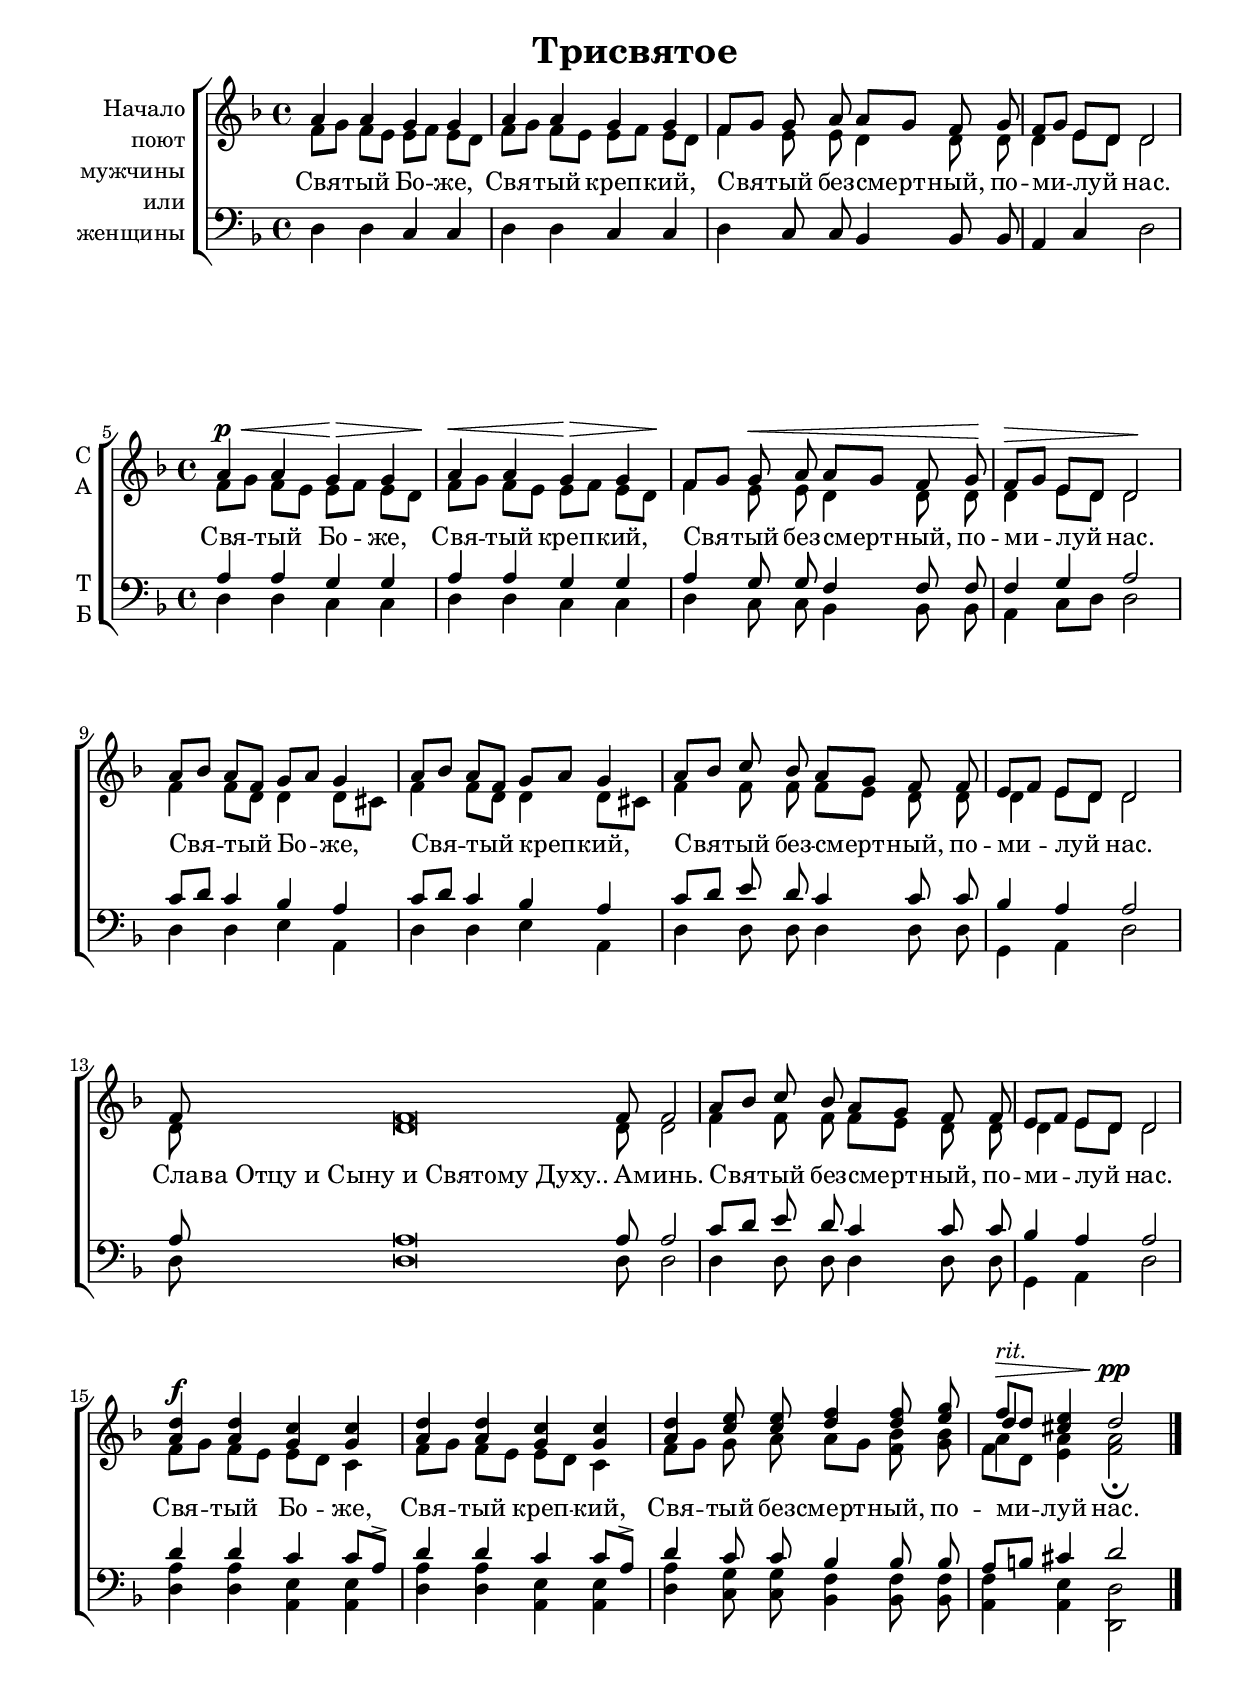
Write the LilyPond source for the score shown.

\version "2.18.2"

% закомментируйте строку ниже, чтобы получался pdf с навигацией
#(ly:set-option 'point-and-click #f)
#(ly:set-option 'midi-extension "mid")


\header {
  title = "Трисвятое"
  % FIXME! Кто автор?
  % author = ?
  % Удалить строку версии LilyPond 
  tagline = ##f
}

\paper {
  #(set-paper-size "a4")
}

global = {
  \key d \minor
  \time 4/4
  \autoBeamOff
}

sopranoz = \relative c'' {
  \global
  % Вписывайте музыку сюда
  a4 a g g
  a a g g
  f8[ g] g a a[ g] f g
  f[ g] e[ d] d2
}

altoz = \relative c' {
  \global
  % Вписывайте музыку сюда
  f8[ g] f[ e] e[ f] e[ d]
  f[ g] f[ e] e[ f] e[ d]
  f4 e8 e d4 d8 d
  d4 e8[ d] d2
  
}

tenorz = \relative c {
  \global
  % Вписывайте музыку сюда
  d4 d c c
  d d c c
  d c8 c bes4 bes8 bes
  a4 c d2
}

soprano = \relative c'' {
  \global
  \set Score.currentBarNumber = #5
  \override Score.BarNumber.break-visibility = #begin-of-line-visible
  % Вписывайте музыку сюда
  a4 a g g
  a a g g
  f8[ g] g a a[ g] f g
  f[ g] e[ d] d2
  
  a'8[ bes] a[ f] g[ a] g4
  a8[ bes] a[ f] g[ a] g4
  a8[ bes] c bes a[ g] f f
  e[ f] e[ d] d2
  \cadenzaOn f8 f\breve f8 f2 \cadenzaOff \bar "|"
  a8[ bes] c bes a[ g] f f
  e[ f] e[ d] d2
  <a' d>4 q <g c> q
  <a d> q <g c> q
  <a d> <c e>8 q <d f>4 q8 <e g>
  << { f8[ d] } \new Voice {\voiceThree d4} >> \voiceOne <cis e>4 d2 \bar "|."
}

alto = \relative c' {
  \global
  \dynamicUp
  % Вписывайте музыку сюда
  f8[\p\< g] f[ e] e[\> f] e[ d]\!
  f[\< g] f[ e] e[\> f] e[ d]\!
  f4 e8\< e d4 d8 d\!
  d4\> e8[ d] d2\!
  f4 f8[ d] d4 d8[ cis]
  f4 f8[ d] d4 d8[ cis]
  f4 f8 f f[ e] d d
  d4 e8[ d] d2
  \cadenzaOn d8 d\breve d8 d2 \cadenzaOff
  f4 f8 f f[ e] d d
  d4 e8[ d] d2
  f8[\f g] f[ e] e[ d] c4
  f8[ g] f[ e] e[ d] c4
  f8[ g] g a a[ g] <f bes> <g bes>
  << { a4^\markup\italic "rit."\> } \new Voice {\voiceFour  f8[ d] } >> \voiceTwo <e a>4 <f a>2\fermata\pp
  
  
}

tenor = \relative c' {
  \global
  % Вписывайте музыку сюда
  a4 a g g
  a a g g
  a g8 g f4 f8 f8
  f4 g a2
  c8[ d] c4 bes a
  c8[ d] c4 bes a
  c8[ d] e d c4 c8 c
  bes4 a a2
  \cadenzaOn a8 a\breve a8 a2 \cadenzaOff
  c8[ d] e d c4 c8 c
  bes4 a a2
  d4 d c c8[ a]^>
  d4 d c c8[ a]^>
  d4 c8 c bes4 bes8 bes
  a[ b] cis4 d2
}

bass = \relative c {
  \global
  % Вписывайте музыку сюда
  d4 d c c
  d d c c
  d c8 c bes4 bes8 bes
  a4 c8[ d] d2
  d4 d e a,
  d d e a,
  d d8 d d4 d8 d
  g,4 a d2
  \cadenzaOn d8 d\breve d8 d2 \cadenzaOff
  d4 d8 d d4 d8 d
  g,4 a d2
  <d a'>4 q <a e'> q
  <d a'> q <a e'> q
  <d a'> <c g'>8 q <bes f'>4 q8 q
  <a f'>4 <a e'> <d, d'>2
  
}

versez = \lyricmode {
  % Набирайте слова здесь
  Свя -- тый Бо -- же, Свя -- тый креп -- кий, Свя -- тый без -- смерт -- ный, по -- ми -- луй нас.
}

verse = \lyricmode {
  % Набирайте слова здесь
  \versez
  \versez
  Сла -- "ва Отцу и Сыну и Святому Духу.." А -- минь.
  Свя -- тый без -- смерт -- ный, по -- ми -- луй нас.
  \versez
}

\paper {
%  #(set-paper-size "a4landscape" )
  top-margin = 10
  left-margin = 15
  right-margin = 10
  bottom-margin = 10
  indent = 4
  ragged-bottom = ##f
  ragged-last-bottom = ##f
  print-page-number = ##f
}
\book {
\score {

  \new ChoirStaff \with {
    instrumentName = \markup \right-column { "Начало" "поют" мужчины или женщины } }
  <<
    \new Staff \with {
      midiInstrument = "voice oohs"
    } <<
      \new Voice = "sopranoz" { \voiceOne \sopranoz }
      \new Voice = "altoz" { \voiceTwo \altoz }
    >>
    \new Lyrics \with {
      \override VerticalAxisGroup #'staff-affinity = #CENTER
    } \lyricsto "sopranoz" \verse
    \new Staff \with {
      midiInstrument = "choir aahs"
    } <<
      \clef bass
      \new Voice = "tenorz" { \oneVoice \tenorz }
    >>
  >>
  \layout {   indent = 20
  }
%  \midi { \tempo 4=60 }
}

\score {
  \new ChoirStaff <<
    \new Staff \with {
      midiInstrument = "choir aahs"
      instrumentName = \markup \center-column { "С" "А" }
    } <<
      \new Voice = "soprano" { \voiceOne \soprano }
      \new Voice = "alto" { \voiceTwo \alto }
    >>
    \new Lyrics \with {
      \override VerticalAxisGroup #'staff-affinity = #CENTER
    } \lyricsto "soprano" \verse
    \new Staff \with {
      midiInstrument = "choir aahs"
      instrumentName = \markup \center-column { "Т" "Б" }
    } <<
      \clef bass
      \new Voice = "tenor" { \voiceOne \tenor }
      \new Voice = "bass" { \voiceTwo \bass }
    >>
  >>
  \layout { 

  }
%  \midi { \tempo 4=60 }
}
}